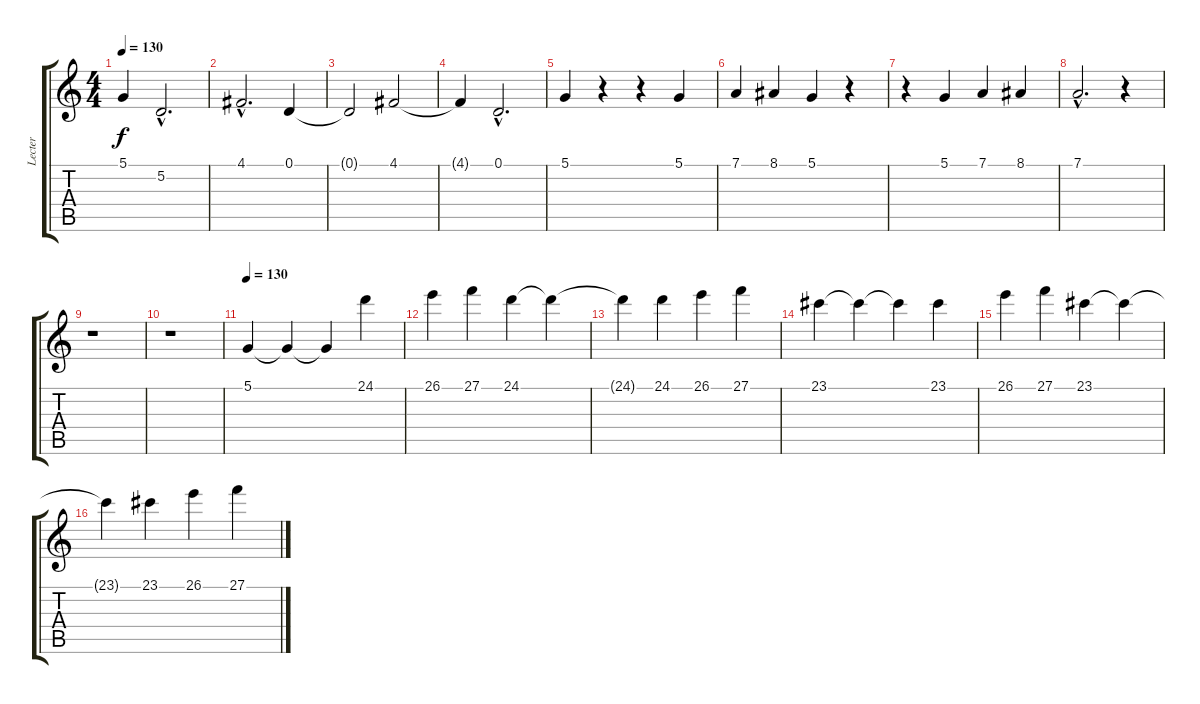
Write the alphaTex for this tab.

\track ("Lecter" "Lecter") {instrument stringensemble1}
\staff {score tabs}
\tuning (D4 A3 F3 C3 G2 D2) {hide}
\ts (4 4)
\tempo 130
\clef g2
\ks c
5.1{t}.4{dy f} 5.2{hac}.2{d instrument musicbox} |
4.1{hac}.2{d instrument tubularbells} 0.1.4{instrument musicbox} |
0.1{t}.2 4.1.2{instrument tubularbells} |
4.1{t}.4 0.1{hac}.2{d instrument musicbox} |
5.1.4{instrument tubularbells} r.4 r.4{instrument musicbox} 5.1.4 |
7.1.4 8.1.4 5.1.4{instrument tubularbells} r.4 |
r.4 5.1.4{instrument musicbox} 7.1.4 8.1.4 |
7.1{hac}.2{d instrument tubularbells} r.4 |
r.1 |
r.1 |
\tempo 130
5.1.4{instrument musicbox} 5.1{t}.4 5.1{t}.4 24.1.4 |
26.1.4 27.1.4 24.1.4 24.1{t}.4 |
24.1{t}.4 24.1.4 26.1.4 27.1.4 |
23.1.4 23.1{t}.4 23.1{t}.4 23.1.4 |
26.1.4 27.1.4 23.1.4 23.1{t}.4 |
23.1{t}.4 23.1.4 26.1.4 27.1.4
